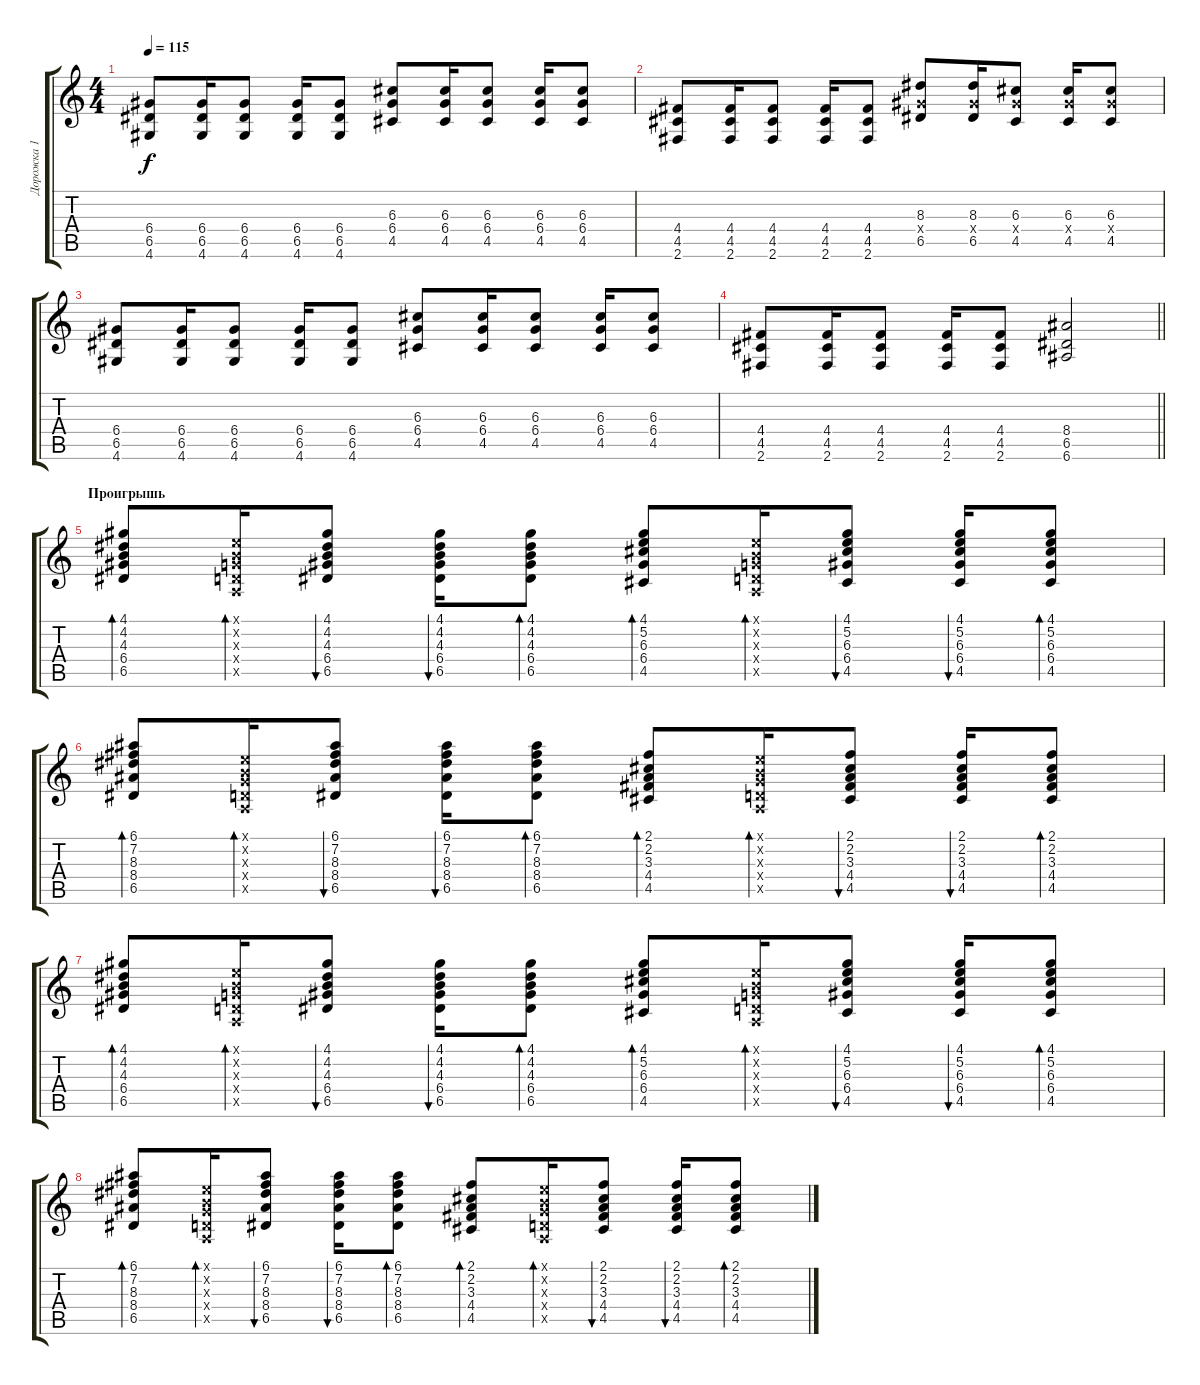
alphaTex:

\track ("Дорожка 1" "Дорожка 1") {instrument electricguitarclean}
\staff {score tabs}
\tuning (E4 B3 G3 D3 A2 E2) {hide}
\ts (4 4)
\tempo 115
\clef g2
\ks c
(6.4 6.5 4.6).8{dy f} (6.4 6.5 4.6).16 (6.4 6.5 4.6).8 (6.4 6.5 4.6).16 (6.4 6.5 4.6).8 (6.3 6.4 4.5).8 (6.3 6.4 4.5).16 (6.3 6.4 4.5).8 (6.3 6.4 4.5).16 (6.3 6.4 4.5).8 |
(4.4 4.5 2.6).8 (4.4 4.5 2.6).16 (4.4 4.5 2.6).8 (4.4 4.5 2.6).16 (4.4 4.5 2.6).8 (8.3 6.4{x} 6.5).8 (8.3 6.4{x} 6.5).16 (6.3 6.4{x} 4.5).8 (6.3 6.4{x} 4.5).16 (6.3 6.4{x} 4.5).8 |
(6.4 6.5 4.6).8 (6.4 6.5 4.6).16 (6.4 6.5 4.6).8 (6.4 6.5 4.6).16 (6.4 6.5 4.6).8 (6.3 6.4 4.5).8 (6.3 6.4 4.5).16 (6.3 6.4 4.5).8 (6.3 6.4 4.5).16 (6.3 6.4 4.5).8 |
\barLineRight lightlight
(4.4 4.5 2.6).8 (4.4 4.5 2.6).16 (4.4 4.5 2.6).8 (4.4 4.5 2.6).16 (4.4 4.5 2.6).8 (8.4 6.5 6.6).2 |
\section ("" "Проигрышь")
(4.1 4.2 4.3 6.4 6.5).8{bd 30 instrument electricguitarclean} (0.1{x} 0.2{x} 0.3{x} 0.4{x} 0.5{x}).16{bd 30} (4.1 4.2 4.3 6.4 6.5).8{bu 30} (4.1 4.2 4.3 6.4 6.5).16{bu 30} (4.1 4.2 4.3 6.4 6.5).8{bd 30} (4.1 5.2 6.3 6.4 4.5).8{bd 30} (0.1{x} 0.2{x} 0.3{x} 0.4{x} 0.5{x}).16{bd 30} (4.1 5.2 6.3 6.4 4.5).8{bu 30} (4.1 5.2 6.3 6.4 4.5).16{bu 30} (4.1 5.2 6.3 6.4 4.5).8{bd 30} |
(6.1 7.2 8.3 8.4 6.5).8{bd 30} (0.1{x} 0.2{x} 0.3{x} 0.4{x} 0.5{x}).16{bd 30} (6.1 7.2 8.3 8.4 6.5).8{bu 30} (6.1 7.2 8.3 8.4 6.5).16{bu 30} (6.1 7.2 8.3 8.4 6.5).8{bd 30} (2.1 2.2 3.3 4.4 4.5).8{bd 30} (0.1{x} 0.2{x} 0.3{x} 0.4{x} 0.5{x}).16{bd 30} (2.1 2.2 3.3 4.4 4.5).8{bu 30} (2.1 2.2 3.3 4.4 4.5).16{bu 30} (2.1 2.2 3.3 4.4 4.5).8{bd 30} |
(4.1 4.2 4.3 6.4 6.5).8{bd 30} (0.1{x} 0.2{x} 0.3{x} 0.4{x} 0.5{x}).16{bd 30} (4.1 4.2 4.3 6.4 6.5).8{bu 30} (4.1 4.2 4.3 6.4 6.5).16{bu 30} (4.1 4.2 4.3 6.4 6.5).8{bd 30} (4.1 5.2 6.3 6.4 4.5).8{bd 30} (0.1{x} 0.2{x} 0.3{x} 0.4{x} 0.5{x}).16{bd 30} (4.1 5.2 6.3 6.4 4.5).8{bu 30} (4.1 5.2 6.3 6.4 4.5).16{bu 30} (4.1 5.2 6.3 6.4 4.5).8{bd 30} |
(6.1 7.2 8.3 8.4 6.5).8{bd 30} (0.1{x} 0.2{x} 0.3{x} 0.4{x} 0.5{x}).16{bd 30} (6.1 7.2 8.3 8.4 6.5).8{bu 30} (6.1 7.2 8.3 8.4 6.5).16{bu 30} (6.1 7.2 8.3 8.4 6.5).8{bd 30} (2.1 2.2 3.3 4.4 4.5).8{bd 30} (0.1{x} 0.2{x} 0.3{x} 0.4{x} 0.5{x}).16{bd 30} (2.1 2.2 3.3 4.4 4.5).8{bu 30} (2.1 2.2 3.3 4.4 4.5).16{bu 30} (2.1 2.2 3.3 4.4 4.5).8{bd 30}
